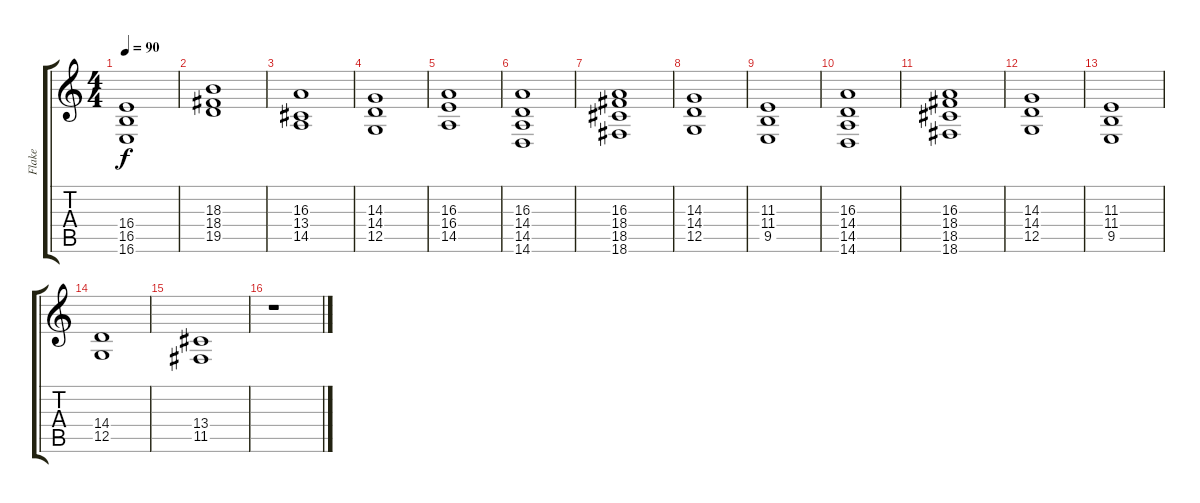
\track ("Flake" "Flake") {instrument stringensemble1}
\staff {score tabs}
\tuning (D4 A3 F3 C3 G2 C2) {hide}
\ts (4 4)
\tempo 90
\clef g2
\ks c
(16.4 16.5 16.6).1{dy f} |
(18.3 18.4 19.5).1 |
(16.3 13.4 14.5).1 |
(14.3 14.4 12.5).1 |
(16.3 16.4 14.5).1 |
(16.3 14.4 14.5 14.6).1 |
(16.3 18.4 18.5 18.6).1 |
(14.3 14.4 12.5).1 |
(11.3 11.4 9.5).1 |
(16.3 14.4 14.5 14.6).1 |
(16.3 18.4 18.5 18.6).1 |
(14.3 14.4 12.5).1 |
(11.3 11.4 9.5).1 |
(14.4 12.5).1 |
(13.4 11.5).1 |
r.1
